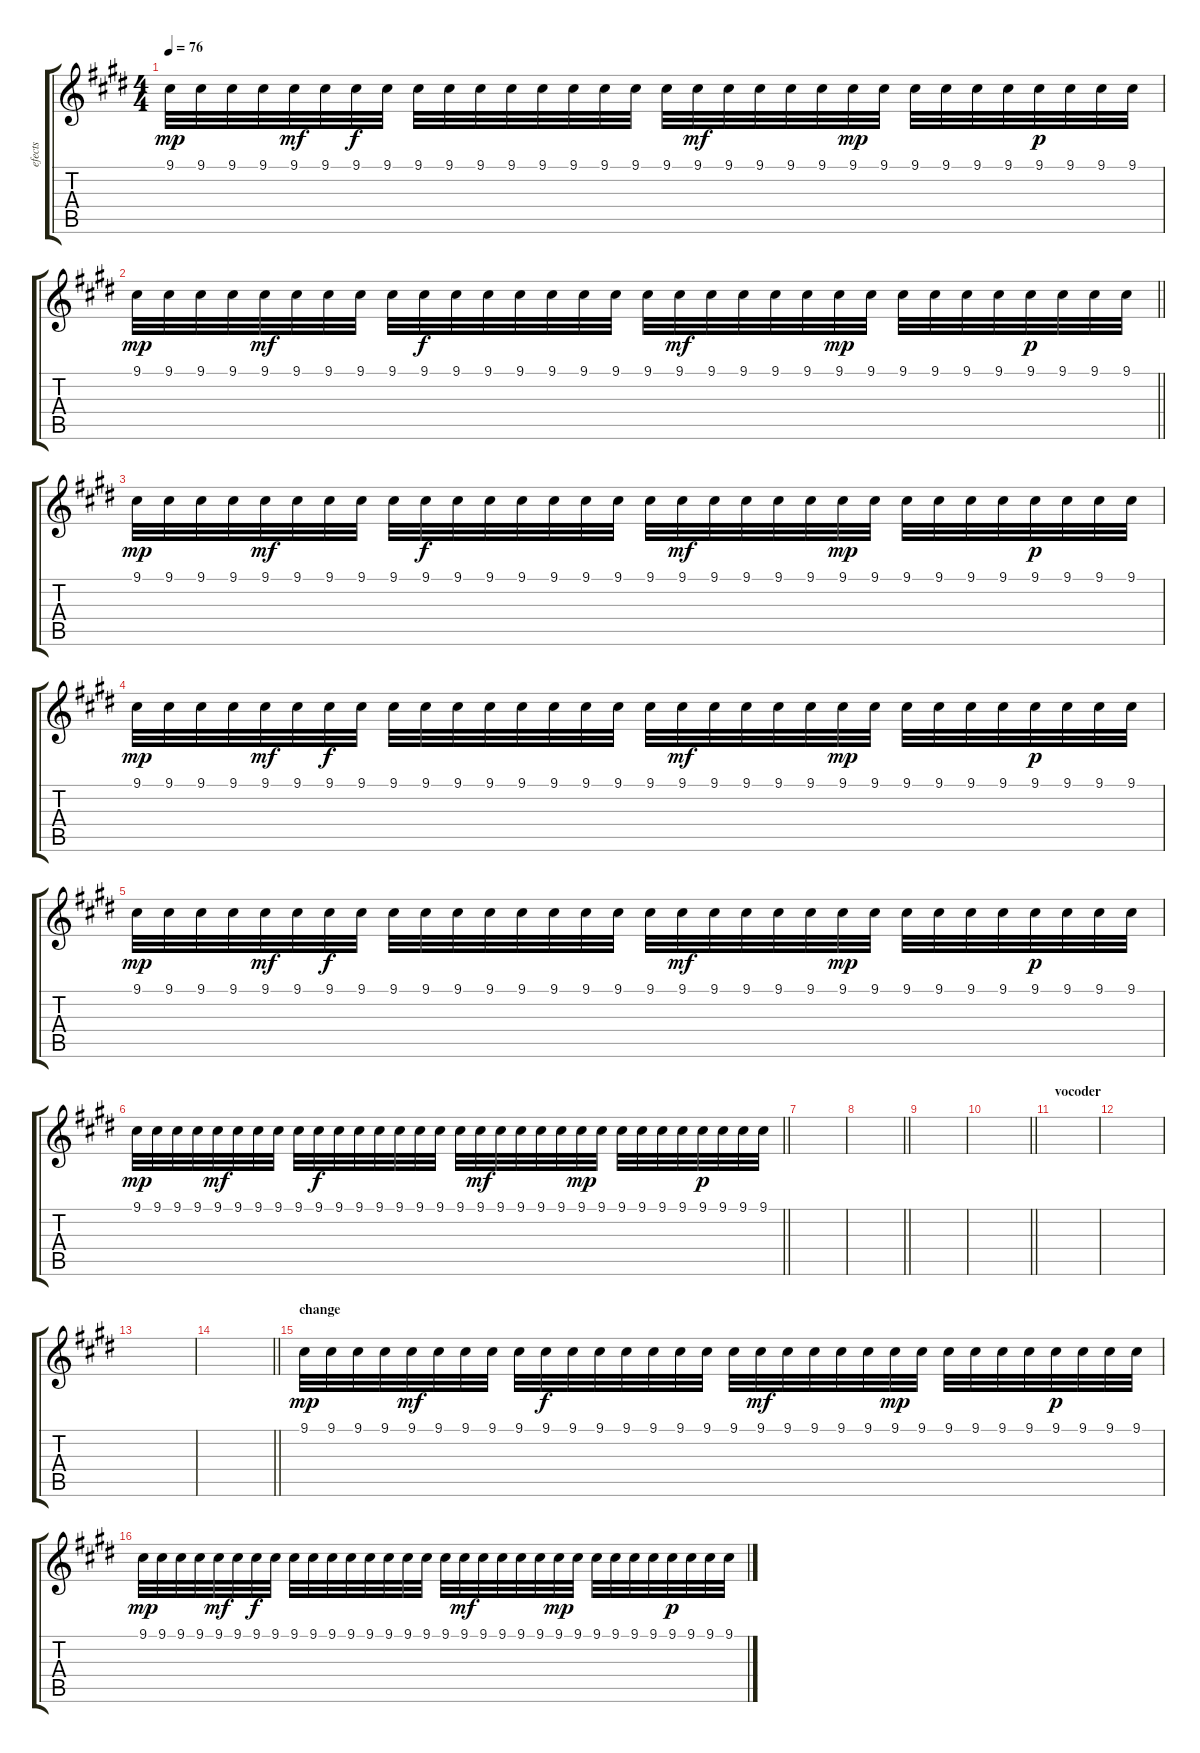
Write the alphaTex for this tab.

\track ("efects" "efects") {instrument orchestralharp}
\staff {score tabs}
\tuning (E4 B3 G3 D3 A2 E2) {hide}
\ts (4 4)
\tempo 76
\clef g2
\ks e
9.1.32{dy mp} 9.1.32 9.1.32 9.1.32 9.1.32{dy mf} 9.1.32 9.1.32{dy f} 9.1.32 9.1.32 9.1.32 9.1.32 9.1.32 9.1.32 9.1.32 9.1.32 9.1.32 9.1.32 9.1.32{dy mf} 9.1.32 9.1.32 9.1.32 9.1.32 9.1.32{dy mp} 9.1.32 9.1.32 9.1.32 9.1.32 9.1.32 9.1.32{dy p} 9.1.32 9.1.32 9.1.32 |
\barLineRight lightlight
9.1.32{dy mp} 9.1.32 9.1.32 9.1.32 9.1.32{dy mf} 9.1.32 9.1.32 9.1.32 9.1.32 9.1.32{dy f} 9.1.32 9.1.32 9.1.32 9.1.32 9.1.32 9.1.32 9.1.32 9.1.32{dy mf} 9.1.32 9.1.32 9.1.32 9.1.32 9.1.32{dy mp} 9.1.32 9.1.32 9.1.32 9.1.32 9.1.32 9.1.32{dy p} 9.1.32 9.1.32 9.1.32 |
9.1.32{dy mp} 9.1.32 9.1.32 9.1.32 9.1.32{dy mf} 9.1.32 9.1.32 9.1.32 9.1.32 9.1.32{dy f} 9.1.32 9.1.32 9.1.32 9.1.32 9.1.32 9.1.32 9.1.32 9.1.32{dy mf} 9.1.32 9.1.32 9.1.32 9.1.32 9.1.32{dy mp} 9.1.32 9.1.32 9.1.32 9.1.32 9.1.32 9.1.32{dy p} 9.1.32 9.1.32 9.1.32 |
9.1.32{dy mp} 9.1.32 9.1.32 9.1.32 9.1.32{dy mf} 9.1.32 9.1.32{dy f} 9.1.32 9.1.32 9.1.32 9.1.32 9.1.32 9.1.32 9.1.32 9.1.32 9.1.32 9.1.32 9.1.32{dy mf} 9.1.32 9.1.32 9.1.32 9.1.32 9.1.32{dy mp} 9.1.32 9.1.32 9.1.32 9.1.32 9.1.32 9.1.32{dy p} 9.1.32 9.1.32 9.1.32 |
9.1.32{dy mp} 9.1.32 9.1.32 9.1.32 9.1.32{dy mf} 9.1.32 9.1.32{dy f} 9.1.32 9.1.32 9.1.32 9.1.32 9.1.32 9.1.32 9.1.32 9.1.32 9.1.32 9.1.32 9.1.32{dy mf} 9.1.32 9.1.32 9.1.32 9.1.32 9.1.32{dy mp} 9.1.32 9.1.32 9.1.32 9.1.32 9.1.32 9.1.32{dy p} 9.1.32 9.1.32 9.1.32 |
\barLineRight lightlight
9.1.32{dy mp} 9.1.32 9.1.32 9.1.32 9.1.32{dy mf} 9.1.32 9.1.32 9.1.32 9.1.32 9.1.32{dy f} 9.1.32 9.1.32 9.1.32 9.1.32 9.1.32 9.1.32 9.1.32 9.1.32{dy mf} 9.1.32 9.1.32 9.1.32 9.1.32 9.1.32{dy mp} 9.1.32 9.1.32 9.1.32 9.1.32 9.1.32 9.1.32{dy p} 9.1.32 9.1.32 9.1.32 |
|
\barLineRight lightlight
|
|
\barLineRight lightlight
|
\section ("" "vocoder")
|
|
|
\barLineRight lightlight
|
\section ("" "change")
9.1.32{dy mp} 9.1.32 9.1.32 9.1.32 9.1.32{dy mf} 9.1.32 9.1.32 9.1.32 9.1.32 9.1.32{dy f} 9.1.32 9.1.32 9.1.32 9.1.32 9.1.32 9.1.32 9.1.32 9.1.32{dy mf} 9.1.32 9.1.32 9.1.32 9.1.32 9.1.32{dy mp} 9.1.32 9.1.32 9.1.32 9.1.32 9.1.32 9.1.32{dy p} 9.1.32 9.1.32 9.1.32 |
9.1.32{dy mp} 9.1.32 9.1.32 9.1.32 9.1.32{dy mf} 9.1.32 9.1.32{dy f} 9.1.32 9.1.32 9.1.32 9.1.32 9.1.32 9.1.32 9.1.32 9.1.32 9.1.32 9.1.32 9.1.32{dy mf} 9.1.32 9.1.32 9.1.32 9.1.32 9.1.32{dy mp} 9.1.32 9.1.32 9.1.32 9.1.32 9.1.32 9.1.32{dy p} 9.1.32 9.1.32 9.1.32
